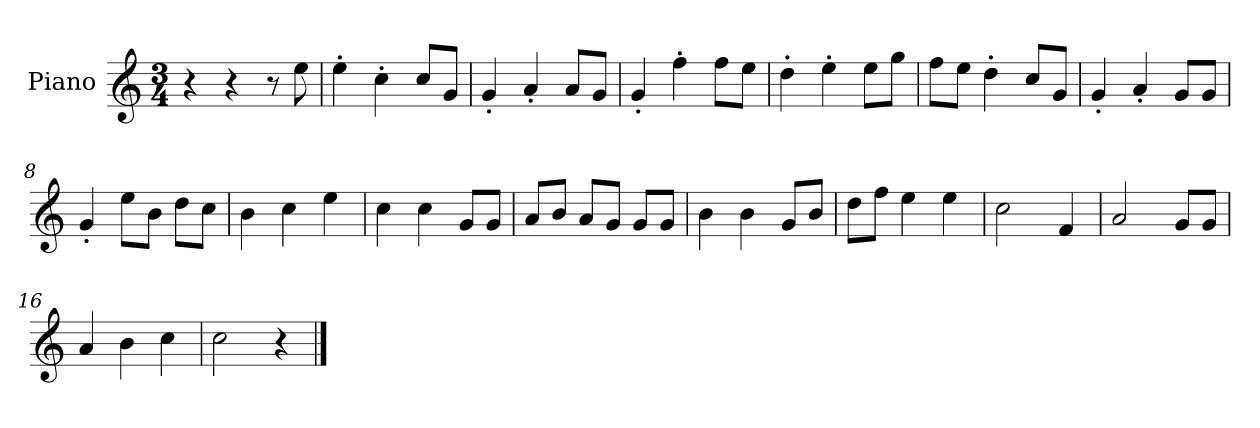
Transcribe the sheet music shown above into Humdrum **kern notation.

**kern
*part1
*staff1
*I"Piano
*I'P-no
*clefG2
*k[]
*M3/4
*MM179
=1
4r
4r
8r
8ee\
=2
4ee'\
4cc'\
8cc/L
8g/J
=3
4g'/
4a'/
8a/L
8g/J
=4
4g'/
4ff'\
8ff\L
8ee\J
=5
4dd'\
4ee'\
8ee\L
8gg\J
=6
8ff\L
8ee\J
4dd'\
8cc/L
8g/J
=7
4g'/
4a'/
8g/L
8g/J
=8
4g'/
8ee\L
8b\J
8dd\L
8cc\J
=9
4b\
4cc\
4ee\
!!LO:LB:g=z
=10
4cc\
4cc\
8g/L
8g/J
=11
8a/L
8b/J
8a/L
8g/J
8g/L
8g/J
=12
4b\
4b\
8g/L
8b/J
=13
8dd\L
8ff\J
4ee\
4ee\
=14
2cc\
4f/
=15
2a/
8g/L
8g/J
=16
4a/
4b\
4cc\
=17
2cc\
4r
==
*-
